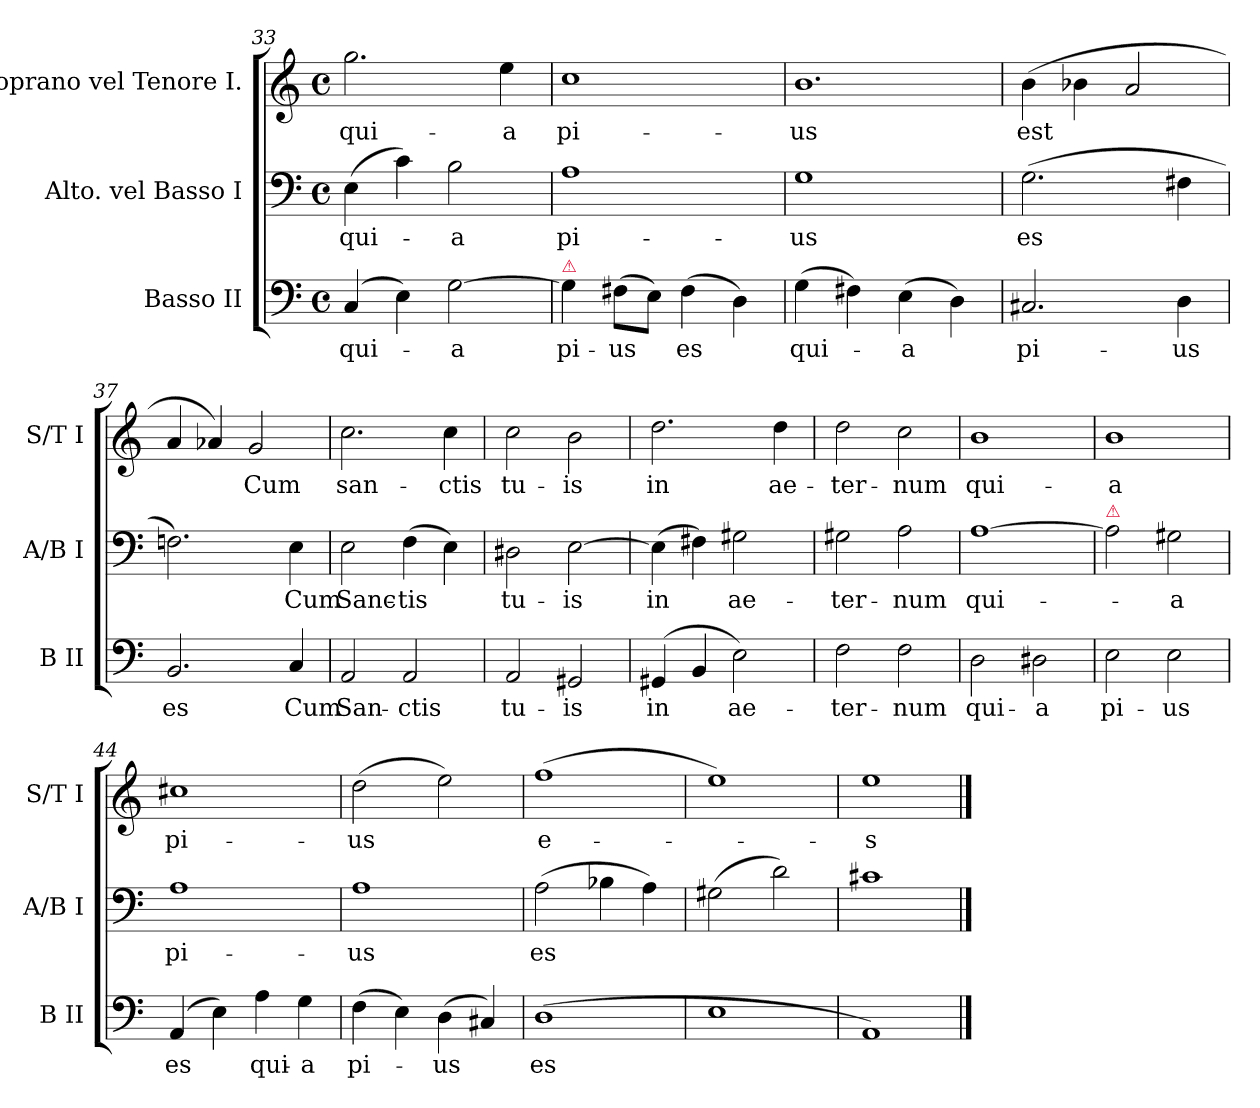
**kern	**text	**kern	**text	**kern	**text
*part3	*part3	*part2	*part2	*part1	*part1
*staff3	*staff3	*staff2	*staff2	*staff1	*staff1
*I"Basso II	*	*I"Alto. vel Basso I	*	*I"Soprano vel Tenore I.	*
*I'B II	*	*I'A/B I	*	*I'S/T I	*
*clefF4	*	*clefF4	*	*clefG2	*
*	*	*ITrd7c12	*	*ITrd7c12	*
*k[]	*	*k[]	*	*k[]	*
*a:	*	*a:	*	*a:	*
*M4/4	*	*M4/4	*	*M4/4	*
*met(c)	*	*met(c)	*	*met(c)	*
=33	=33	=33	=33	=33	=33
(4C/	qui-	(4EE\	qui-	2.g\	qui-
4E\)	.	4C\)	.	.	.
[2G\	-a	2BB\	-a	.	.
.	.	.	.	4e\	-a
=34	=34	=34	=34	=34	=34
!LO:TX:a:color=crimson:t=⚠	!	!	!	!	!
4G\]	pi-	1AA	pi-	1c	pi-
(8F#X\L	-us	.	.	.	.
8E\J)	.	.	.	.	.
(4F#\	es	.	.	.	.
4D\)	.	.	.	.	.
=35	=35	=35	=35	=35	=35
!	!	!	!	!LO:N:vis=1.	!
(4G\	qui-	1GG	-us	1B	-us
4F#X\)	.	.	.	.	.
(4E\	-a	.	.	.	.
4D\)	.	.	.	.	.
=36	=36	=36	=36	=36	=36
2.C#X/	pi-	(2.GG\	es	(4B\	est
.	.	.	.	4B-X\	.
.	.	.	.	2A/	.
4D\	-us	4FF#X\	.	.	.
=37	=37	=37	=37	=37	=37
2.BB/	es	2.FFn\)	.	4A/	.
.	.	.	.	4A-X/)	.
.	.	.	.	2G/	Cum
4C/	Cum	4EE\	Cum	.	.
=38	=38	=38	=38	=38	=38
2AA/	San-	2EE\	Sanc-	2.c\	san-
2AA/	-ctis	(4FF\	-tis	.	.
.	.	4EE\)	.	4c\	-ctis
=39	=39	=39	=39	=39	=39
2AA/	tu-	2DD#X\	tu-	2c\	tu-
2GG#X/	-is	[2EE\	-is	2B\	-is
=40	=40	=40	=40	=40	=40
(<4GG#X/	in	(4EE\]	in	2.d\	in
4BB/	.	4FF#X\)	.	.	.
2E\)	ae-	2GG#X\	ae-	.	.
.	.	.	.	4d\	ae-
=41	=41	=41	=41	=41	=41
2F\	-ter-	2GG#X\	-ter-	2d\	-ter-
2F\	-num	2AA\	-num	2c\	-num
=42	=42	=42	=42	=42	=42
2D\	qui-	[1AA	qui-	1B	qui-
2D#X\	-a	.	.	.	.
=43	=43	=43	=43	=43	=43
!	!	!LO:TX:a:color=crimson:t=⚠	!	!	!
2E\	pi-	2AA\]	.	1B	-a
2E\	-us	2GG#X\	-a	.	.
=44	=44	=44	=44	=44	=44
(4AA/	es	1AA	pi-	1c#X	pi-
4E\)	.	.	.	.	.
4A\	qui-	.	.	.	.
4G\	-a	.	.	.	.
=45	=45	=45	=45	=45	=45
(4F\	pi-	1AA	-us	(2d\	-us
4E\)	.	.	.	.	.
(4D\	-us	.	.	2e\)	.
4C#X/)	.	.	.	.	.
=46	=46	=46	=46	=46	=46
(1D	es	(2AA\	es	(1f	e-
.	.	4BB-X\	.	.	.
.	.	4AA\)	.	.	.
=47	=47	=47	=47	=47	=47
1E	.	(2GG#X\	.	1e)	.
.	.	2D\)	.	.	.
=48	=48	=48	=48	=48	=48
1AA)	.	1C#X	.	1e	-s
==	==	==	==	==	==
*-	*-	*-	*-	*-	*-
